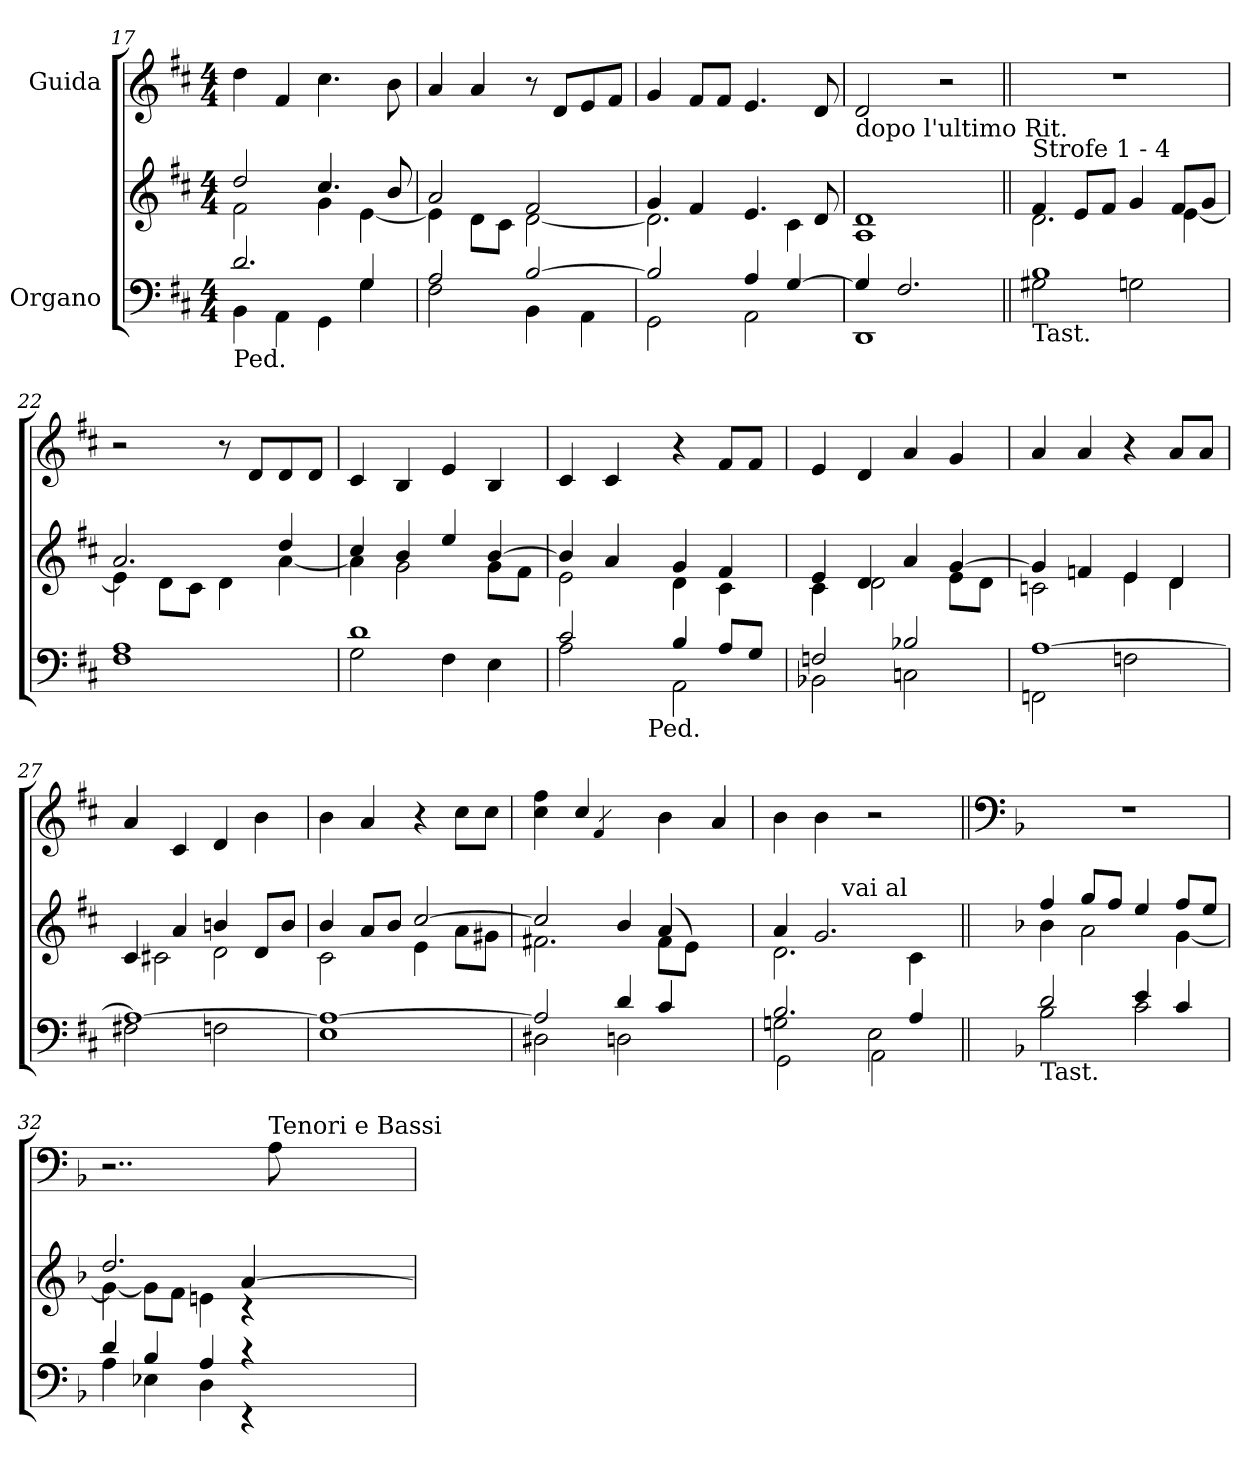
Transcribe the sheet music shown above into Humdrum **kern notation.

**kern	**kern	**kern
*part2	*part2	*part1
*staff3	*staff2	*staff1
*I"Organo	*	*I"Guida
*clefF4	*clefG2	*clefG2
*k[f#c#]	*k[f#c#]	*k[f#c#]
*D:	*D:	*D:
*M4/4	*M4/4	*M4/4
=17	=17	=17
*^	*^	*
!LO:TX:b:t=Ped.	!	!	!	!
2.d/	4BB\	2dd/	2f#\	4dd\
.	4AA\	.	.	4f#/
.	4GG\	4.cc#/	4g\	4.cc#\
4G/	4G\	.	[<4e\	.
.	.	8b/	.	8b\
=18	=18	=18	=18	=18
2A/	2F#\	2a/	4e\]	4a/
.	.	.	8d\L	4a/
.	.	.	8c#\J	.
[>2B/	4BB\	2f#/	[<2d\	8r
.	.	.	.	8d/L
.	4AA\	.	.	8e/
.	.	.	.	8f#/J
=19	=19	=19	=19	=19
2B/]	2GG\	4g/	2.d\]	4g/
.	.	4f#/	.	8f#/L
.	.	.	.	8f#/J
4A/	2AA\	4.e/	.	4.e/
[>4G/	.	.	4c#\	.
.	.	8d/	.	8d/
*	*	*v	*v	*
!!LO:PB:g=z
=20	=20	=20	=20
!	!	!	!LO:TX:b:t=dopo l'ultimo Rit.
4G/]	1DD	1A 1d	2d/
2.F#/	.	.	.
.	.	.	2r
=21||	=21||	=21||	=21||
*	*	*^	*
!	!	!LO:TX:a:t=Strofe 1 - 4	!	!
!LO:TX:b:t=Tast.	!	!	!	!
1B	2G#X\	4f#/	2.d\	1r
.	.	8e/L	.	.
.	.	8f#/J	.	.
.	2Gn\	4g/	.	.
.	.	8f#/L	[<4e\	.
.	.	8g/J	.	.
*v	*v	*	*	*
=22	=22	=22	=22
1F# 1A	2.a/	4e\]	2r
.	.	8d\L	.
.	.	8c#\J	.
.	.	4d\	8r
.	.	.	8d/L
.	4dd/	[<4a\	8d/
.	.	.	8d/J
=23	=23	=23	=23
*^	*	*	*
1d	2G\	4cc#/	4a\]	4c#/
.	.	4b/	2g\	4B/
.	4F#\	4ee/	.	4e/
.	4E\	[>4b/	8g\L	4B/
.	.	.	8f#\J	.
=24	=24	=24	=24	=24
*	*^	*	*	*
2c#/	2A\	4ryy	4b/]	2e\	4c#/
.	.	8ryy	4a/	.	4c#/
.	.	32ryy	.	.	.
!	!	!LO:TX:b:t=Ped.	!	!	!
.	.	2ryy	.	.	.
4B/	2AA\	.	4g/	4d\	4r
8A/L	.	.	4f#/	4c#\	8f#/L
8G/J	.	.	.	.	8f#/J
.	.	16.ryy	.	.	.
*	*v	*v	*	*	*
!!LO:LB:g=z
=25	=25	=25	=25	=25
2Fn/	2BB-X\	4e/	4c#\	4e/
.	.	4d/	2d\	4d/
2B-X/	2Cn\	4a/	.	4a/
.	.	[>4g/	8e\L	4g/
.	.	.	8d\J	.
=26	=26	=26	=26	=26
[>1A	2FFn\	4g/]	2cn\	4a/
.	.	4fn/	.	4a/
.	2Fn\	4e/	4e\	4r
.	.	4d/	4d\	8a/L
.	.	.	.	8a/J
=27	=27	=27	=27	=27
1A_	2F#X\	4c#/	2c#X\	4a/
.	.	4a/	.	4c#/
.	2Fn\	4bn/	2d\	4d/
.	.	8d/L	.	4b\
.	.	8b/J	.	.
*v	*v	*	*	*
=28	=28	=28	=28
1E 1A_	4b/	2c#\	4b\
.	8a/L	.	4a/
.	8b/J	.	.
.	[>2cc#/	4e\	4r
.	.	8a\L	8cc#\L
.	.	8g#X\J	8cc#\J
=29	=29	=29	=29
*^	*	*	*
2A/]	2D#X\	2cc#/]	2.f#X\	4cc#\ 4ff#\
.	.	.	.	4cc#/
.	.	.	.	4qf#/
4d/	2Dn\	4b/	.	4ryy
4c#/	.	(>4a/	8f#\L	4b\
.	.	.	8e\J)	.
4ryy	4ryy	4ryy	4ryy	4a/
!!LO:LB:g=z
=30	=30	=30	=30	=30
*	*^	*	*^	*
2.B/	2Gn\	2GG\	4a/	2.d\	4.ryy	4b\
.	.	.	2.g/	.	.	4b\
!	!	!	!	!	!LO:TX:a:t=vai al	!
.	.	.	.	.	2ryy	.
.	2E\	2AA\	.	.	.	2r
4A/	.	.	.	4c#\	.	.
.	.	.	.	.	8ryy	.
*v	*v	*v	*	*	*	*
*	*v	*v	*v	*
=31||	=31||	=31||
*	*	*clefF4
*k[b-]	*k[b-]	*k[b-]
*F:	*F:	*F:
*^	*^	*
*	*^	*	*^	*
!LO:TX:b:t=Tast.	!	!	!	!	!	!
*	*v	*v	*	*	*	*
*	*	*	*v	*v	*
2d/	2B-\	4ff/	4b-\	1r
.	.	8gg/L	2a\	.
.	.	8ff/J	.	.
4e/	2c\	4ee/	.	.
4c/	.	8ff/L	[<4g\	.
.	.	8ee/J	.	.
=32	=32	=32	=32	=32
4d/	4A\	2.dd/	4g\_	2..r
4B-/	4E-X\	.	8g\L]	.
.	.	.	8f\J	.
4A/	4D\	.	4en\	.
4rc	4rEE	[>4a/	4rc	.
!	!	!	!	!LO:TX:a:t=Tenori e Bassi
.	.	.	.	8A\
*v	*v	*	*	*
*	*v	*v	*
=	=	=
*-	*-	*-
